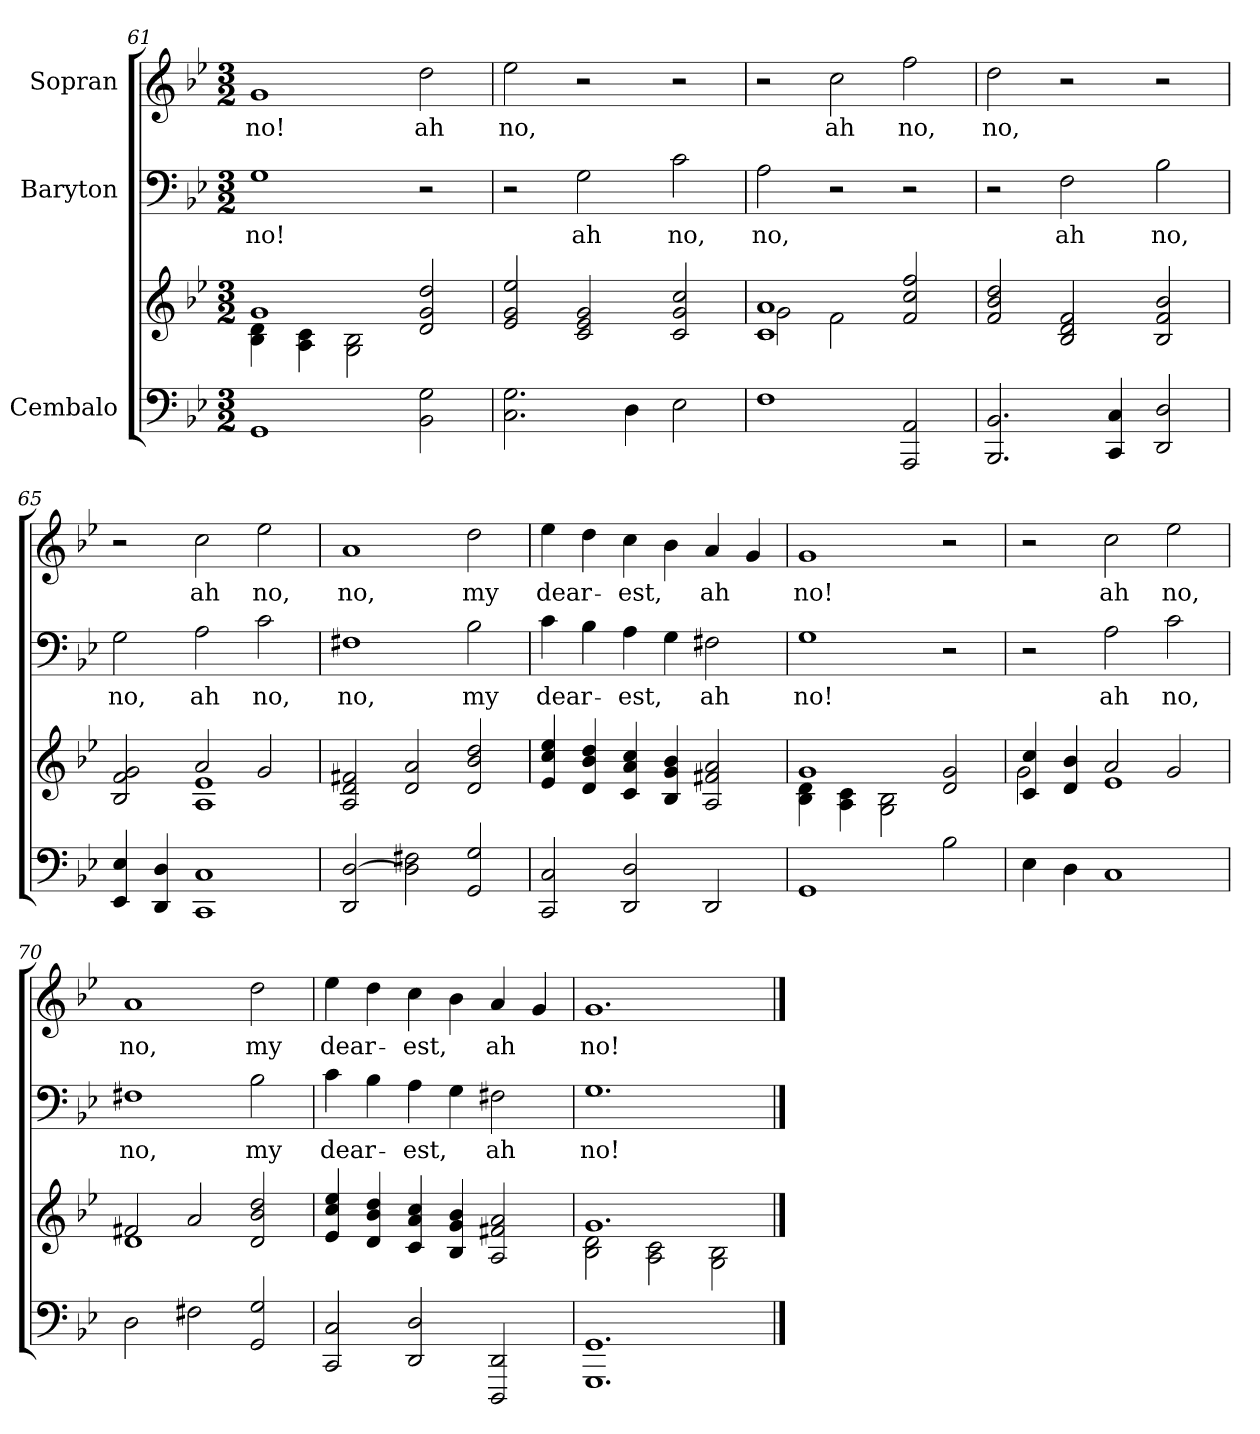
**kern	**kern	**kern	**text	**kern	**text
*part3	*part3	*part2	*part2	*part1	*part1
*staff4	*staff3	*staff2	*staff2	*staff1	*staff1
*I"Cembalo	*	*I"Baryton	*	*I"Sopran	*
*clefF4	*clefG2	*clefF4	*	*clefG2	*
*k[b-e-]	*k[b-e-]	*k[b-e-]	*	*k[b-e-]	*
*M3/2	*M3/2	*M3/2	*	*M3/2	*
=61	=61	=61	=61	=61	=61
*	*^	*	*	*	*
!	!	!	!	!LO:LY:b	!	!LO:LY:b
1GG	1g	4B-\ 4d\	1G	no!	1g	no!
.	.	4A\ 4c\	.	.	.	.
.	.	2G\ 2B-\	.	.	.	.
!	!	!	!	!	!	!LO:LY:b
2BB-\ 2G\	2d/ 2g/ 2dd/	2ryy	2r	.	2dd\	ah
=62	=62	=62	=62	=62	=62	=62
!	!	!	!	!	!	!LO:LY:b
*	*v	*v	*	*	*	*
2.C\ 2.G\	2e-/ 2g/ 2ee-/	2r	.	2ee-\	no,
!	!	!	!LO:LY:b	!	!
.	2c/ 2e-/ 2g/	2G\	ah	2r	.
4D\	.	.	.	.	.
!	!	!	!LO:LY:b	!	!
2E-\	2c/ 2g/ 2cc/	2c\	no,	2r	.
=63	=63	=63	=63	=63	=63
*	*^	*	*	*	*
!	!	!	!	!LO:LY:b	!	!
1F	1c 1a	2g\	2A\	no,	2r	.
!	!	!	!	!	!	!LO:LY:b
.	.	2f\	2r	.	2cc\	ah
!	!	!	!	!	!	!LO:LY:b
2AAA/ 2AA/	2f/ 2cc/ 2ff/	2ryy	2r	.	2ff\	no,
!!LO:LB:g=z
=64	=64	=64	=64	=64	=64	=64
!	!	!	!	!	!	!LO:LY:b
*	*v	*v	*	*	*	*
2.BBB-/ 2.BB-/	2f/ 2b-/ 2dd/	2r	.	2dd\	no,
!	!	!	!LO:LY:b	!	!
.	2B-/ 2d/ 2f/	2F\	ah	2r	.
4CC/ 4C/	.	.	.	.	.
!	!	!	!LO:LY:b	!	!
2DD/ 2D/	2B-/ 2f/ 2b-/	2B-\	no,	2r	.
=65	=65	=65	=65	=65	=65
*	*^	*	*	*	*
!	!	!	!	!LO:LY:b	!	!
4EE-/ 4E-/	2B-/ 2f/ 2g/	2ryy	2G\	no,	2r	.
4DD/ 4D/	.	.	.	.	.	.
!	!	!	!	!LO:LY:b	!	!LO:LY:b
1CC 1C	2a/	1A 1e-	2A\	ah	2cc\	ah
!	!	!	!	!LO:LY:b	!	!LO:LY:b
.	2g/	.	2c\	no,	2ee-\	no,
*	*v	*v	*	*	*	*
=66	=66	=66	=66	=66	=66
!	!	!	!LO:LY:b	!	!LO:LY:b
2DD/ [2D/	2A/ 2d/ 2f#X/	1F#X	no,	1a	no,
2D\] 2F#X\	2d/ 2a/	.	.	.	.
!	!	!	!LO:LY:b	!	!LO:LY:b
2GG/ 2G/	2d/ 2b-/ 2dd/	2B-\	my	2dd\	my
=67	=67	=67	=67	=67	=67
!	!	!	!LO:LY:b	!	!LO:LY:b
2CC/ 2C/	4e-/ 4cc/ 4ee-/	4c\	dear-	4ee-\	dear-
.	4d/ 4b-/ 4dd/	4B-\	.	4dd\	.
!	!	!	!LO:LY:b	!	!LO:LY:b
2DD/ 2D/	4c/ 4a/ 4cc/	4A\	-est,	4cc\	-est,
.	4B-/ 4g/ 4b-/	4G\	.	4b-\	.
!	!	!	!LO:LY:b	!	!LO:LY:b
2DD/	2A/ 2f#X/ 2a/	2F#X\	ah	4a/	ah
.	.	.	.	4g/	.
=68	=68	=68	=68	=68	=68
*	*^	*	*	*	*
!	!	!	!	!LO:LY:b	!	!LO:LY:b
1GG	1g	4B-\ 4d\	1G	no!	1g	no!
.	.	4A\ 4c\	.	.	.	.
.	.	2G\ 2B-\	.	.	.	.
2B-\	2d/ 2g/	2ryy	2r	.	2r	.
=69	=69	=69	=69	=69	=69	=69
4E-\	4c/ 4cc/	2g\	2r	.	2r	.
4D\	4d/ 4b-/	.	.	.	.	.
!	!	!	!	!LO:LY:b	!	!LO:LY:b
1C	2a/	1e-	2A\	ah	2cc\	ah
!	!	!	!	!LO:LY:b	!	!LO:LY:b
.	2g/	.	2c\	no,	2ee-\	no,
!!LO:LB:g=z
=70	=70	=70	=70	=70	=70	=70
!	!	!	!	!LO:LY:b	!	!LO:LY:b
2D\	2f#X/	1d	1F#X	no,	1a	no,
2F#X\	2a/	.	.	.	.	.
!	!	!	!	!LO:LY:b	!	!LO:LY:b
2GG/ 2G/	2d/ 2b-/ 2dd/	2ryy	2B-\	my	2dd\	my
=71	=71	=71	=71	=71	=71	=71
!	!	!	!	!LO:LY:b	!	!LO:LY:b
*	*v	*v	*	*	*	*
2CC/ 2C/	4e-/ 4cc/ 4ee-/	4c\	dear-	4ee-\	dear-
.	4d/ 4b-/ 4dd/	4B-\	.	4dd\	.
!	!	!	!LO:LY:b	!	!LO:LY:b
2DD/ 2D/	4c/ 4a/ 4cc/	4A\	-est,	4cc\	-est,
.	4B-/ 4g/ 4b-/	4G\	.	4b-\	.
!	!	!	!LO:LY:b	!	!LO:LY:b
2DDD/ 2DD/	2A/ 2f#X/ 2a/	2F#X\	ah	4a/	ah
.	.	.	.	4g/	.
=72	=72	=72	=72	=72	=72
*	*^	*	*	*	*
!	!	!	!	!LO:LY:b	!	!LO:LY:b
1.GGG 1.GG	1.g	2B-\ 2d\	1.G	no!	1.g	no!
.	.	2A\ 2c\	.	.	.	.
.	.	2G\ 2B-\	.	.	.	.
*	*v	*v	*	*	*	*
==	==	==	==	==	==
*-	*-	*-	*-	*-	*-
